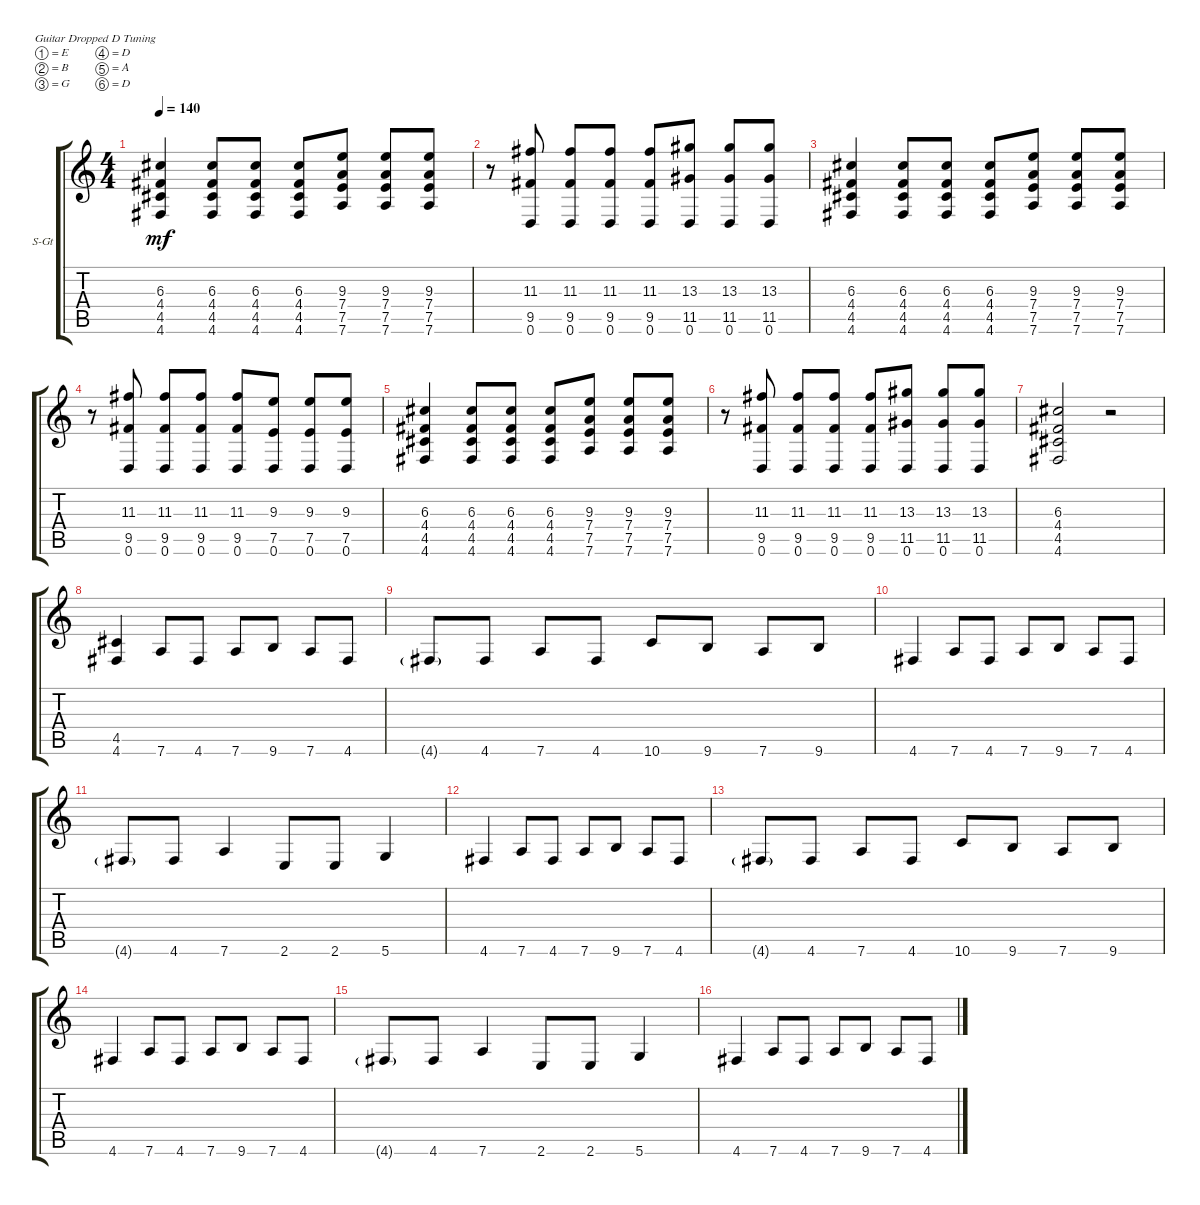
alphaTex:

\defaultSystemsLayout 4
\bracketExtendMode groupsimilarinstruments
\firstSystemTrackNameOrientation horizontal
\otherSystemsTrackNameOrientation horizontal
\track ("Steel Guitar" "S-Gt") {instrument acousticguitarsteel}
\staff {score tabs}
\tuning (E4 B3 G3 D3 A2 D2)
\ts (4 4)
\tempo 140
\clef g2
\ks c
(4.6 4.5 4.4 6.3).4{dy mf} (4.6 4.5 4.4 6.3).8 (4.6 4.5 4.4 6.3).8 (4.6 4.5 4.4 6.3).8 (7.6 7.5 7.4 9.3).8 (7.6 7.5 7.4 9.3).8 (7.6 7.5 7.4 9.3).8 |
r.8 (9.5 11.3 0.6).8 (9.5 11.3 0.6).8 (9.5 11.3 0.6).8 (9.5 11.3 0.6).8 (11.5 13.3 0.6).8 (11.5 13.3 0.6).8 (11.5 13.3 0.6).8 |
(4.6 4.5 4.4 6.3).4 (4.6 4.5 4.4 6.3).8 (4.6 4.5 4.4 6.3).8 (4.6 4.5 4.4 6.3).8 (7.6 7.5 7.4 9.3).8 (7.6 7.5 7.4 9.3).8 (7.6 7.5 7.4 9.3).8 |
r.8 (9.5 11.3 0.6).8 (9.5 11.3 0.6).8 (9.5 11.3 0.6).8 (9.5 11.3 0.6).8 (7.5 9.3 0.6).8 (7.5 9.3 0.6).8 (7.5 9.3 0.6).8 |
(4.6 4.5 4.4 6.3).4 (4.6 4.5 4.4 6.3).8 (4.6 4.5 4.4 6.3).8 (4.6 4.5 4.4 6.3).8 (7.6 7.5 7.4 9.3).8 (7.6 7.5 7.4 9.3).8 (7.6 7.5 7.4 9.3).8 |
r.8 (9.5 11.3 0.6).8 (9.5 11.3 0.6).8 (9.5 11.3 0.6).8 (9.5 11.3 0.6).8 (11.5 13.3 0.6).8 (11.5 13.3 0.6).8 (11.5 13.3 0.6).8 |
(4.6 4.5 4.4 6.3).2 r.2 |
(4.6 4.5).4 7.6.8 4.6.8 7.6.8 9.6.8 7.6.8 4.6.8 |
4.6{g}.8 4.6.8 7.6.8 4.6.8 10.6.8 9.6.8 7.6.8 9.6.8 |
4.6.4 7.6.8 4.6.8 7.6.8 9.6.8 7.6.8 4.6.8 |
4.6{g}.8 4.6.8 7.6.4 2.6.8 2.6.8 5.6.4 |
4.6.4 7.6.8 4.6.8 7.6.8 9.6.8 7.6.8 4.6.8 |
4.6{g}.8 4.6.8 7.6.8 4.6.8 10.6.8 9.6.8 7.6.8 9.6.8 |
4.6.4 7.6.8 4.6.8 7.6.8 9.6.8 7.6.8 4.6.8 |
4.6{g}.8 4.6.8 7.6.4 2.6.8 2.6.8 5.6.4 |
4.6.4 7.6.8 4.6.8 7.6.8 9.6.8 7.6.8 4.6.8
